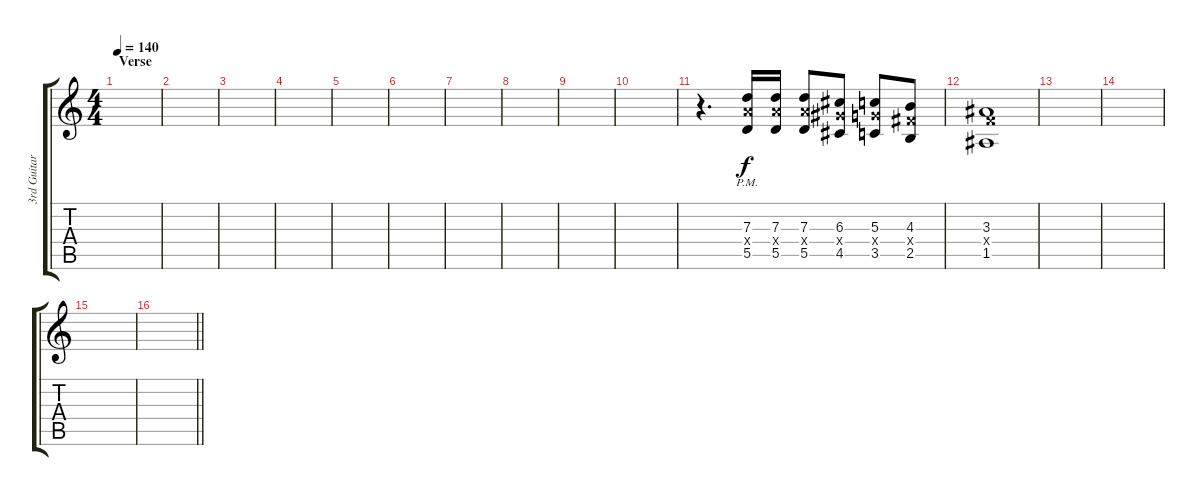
\track ("3rd Guitar" "3rd Guitar") {instrument distortionguitar}
\staff {score tabs}
\tuning (E4 B3 G3 D3 A2 D2) {hide}
\ts (4 4)
\section ("" "Verse")
\tempo 140
\clef g2
\ks c
|
|
|
|
|
|
|
|
|
|
r.4{d} (7.3{pm} 7.4{pm x} 5.5{pm}).16 (7.3 7.4{x} 5.5).16 (7.3 7.4{x} 5.5).8 (6.3 6.4{x} 4.5).8 (5.3 5.4{x} 3.5).8 (4.3 4.4{x} 2.5).8 |
(3.3 3.4{x} 1.5).1 |
|
|
|
\barLineRight lightlight
